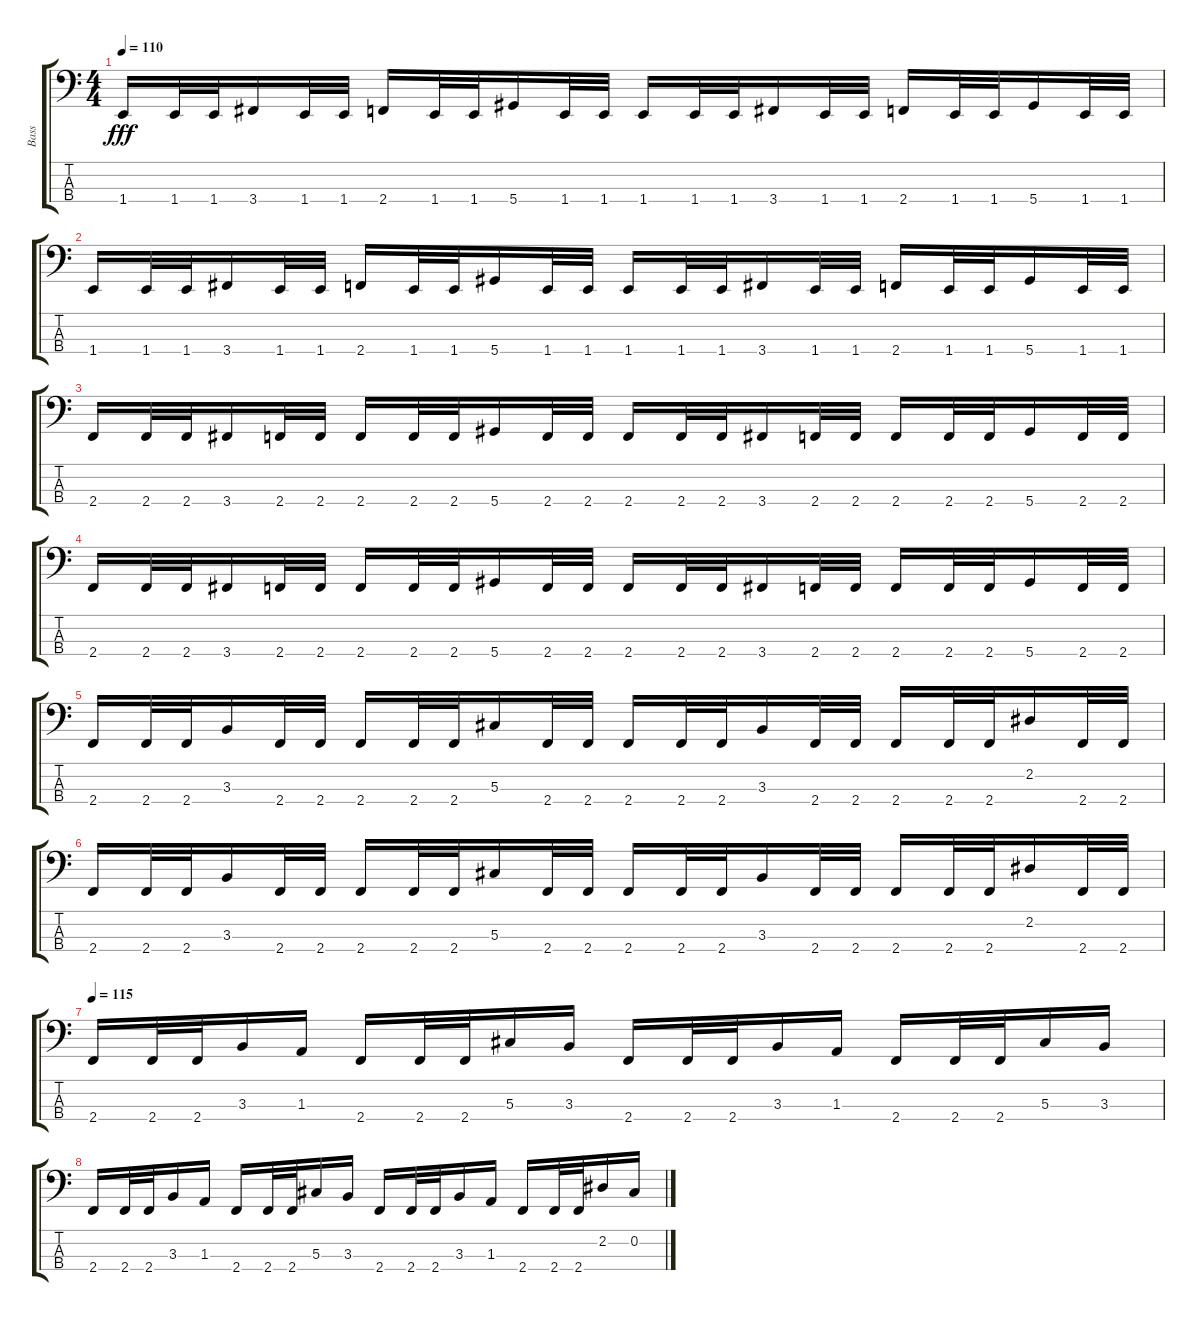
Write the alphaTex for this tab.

\track ("Bass" "Bass") {instrument electricbasspick}
\staff {score tabs}
\tuning (Gb2 Db2 Ab1 Eb1) {hide}
\ts (4 4)
\tempo 110
\clef f4
\ks c
1.4.16{dy fff} 1.4.32 1.4.32 3.4.16 1.4.32 1.4.32 2.4.16 1.4.32 1.4.32 5.4.16 1.4.32 1.4.32 1.4.16 1.4.32 1.4.32 3.4.16 1.4.32 1.4.32 2.4.16 1.4.32 1.4.32 5.4.16 1.4.32 1.4.32 |
1.4.16 1.4.32 1.4.32 3.4.16 1.4.32 1.4.32 2.4.16 1.4.32 1.4.32 5.4.16 1.4.32 1.4.32 1.4.16 1.4.32 1.4.32 3.4.16 1.4.32 1.4.32 2.4.16 1.4.32 1.4.32 5.4.16 1.4.32 1.4.32 |
2.4.16 2.4.32 2.4.32 3.4.16 2.4.32 2.4.32 2.4.16 2.4.32 2.4.32 5.4.16 2.4.32 2.4.32 2.4.16 2.4.32 2.4.32 3.4.16 2.4.32 2.4.32 2.4.16 2.4.32 2.4.32 5.4.16 2.4.32 2.4.32 |
2.4.16 2.4.32 2.4.32 3.4.16 2.4.32 2.4.32 2.4.16 2.4.32 2.4.32 5.4.16 2.4.32 2.4.32 2.4.16 2.4.32 2.4.32 3.4.16 2.4.32 2.4.32 2.4.16 2.4.32 2.4.32 5.4.16 2.4.32 2.4.32 |
2.4.16 2.4.32 2.4.32 3.3.16 2.4.32 2.4.32 2.4.16 2.4.32 2.4.32 5.3.16 2.4.32 2.4.32 2.4.16 2.4.32 2.4.32 3.3.16 2.4.32 2.4.32 2.4.16 2.4.32 2.4.32 2.2.16 2.4.32 2.4.32 |
2.4.16 2.4.32 2.4.32 3.3.16 2.4.32 2.4.32 2.4.16 2.4.32 2.4.32 5.3.16 2.4.32 2.4.32 2.4.16 2.4.32 2.4.32 3.3.16 2.4.32 2.4.32 2.4.16 2.4.32 2.4.32 2.2.16 2.4.32 2.4.32 |
\tempo 115
2.4.16 2.4.32 2.4.32 3.3.16 1.3.16 2.4.16 2.4.32 2.4.32 5.3.16 3.3.16 2.4.16 2.4.32 2.4.32 3.3.16 1.3.16 2.4.16 2.4.32 2.4.32 5.3.16 3.3.16 |
2.4.16 2.4.32 2.4.32 3.3.16 1.3.16 2.4.16 2.4.32 2.4.32 5.3.16 3.3.16 2.4.16 2.4.32 2.4.32 3.3.16 1.3.16 2.4.16 2.4.32 2.4.32 2.2.16 0.2.16
